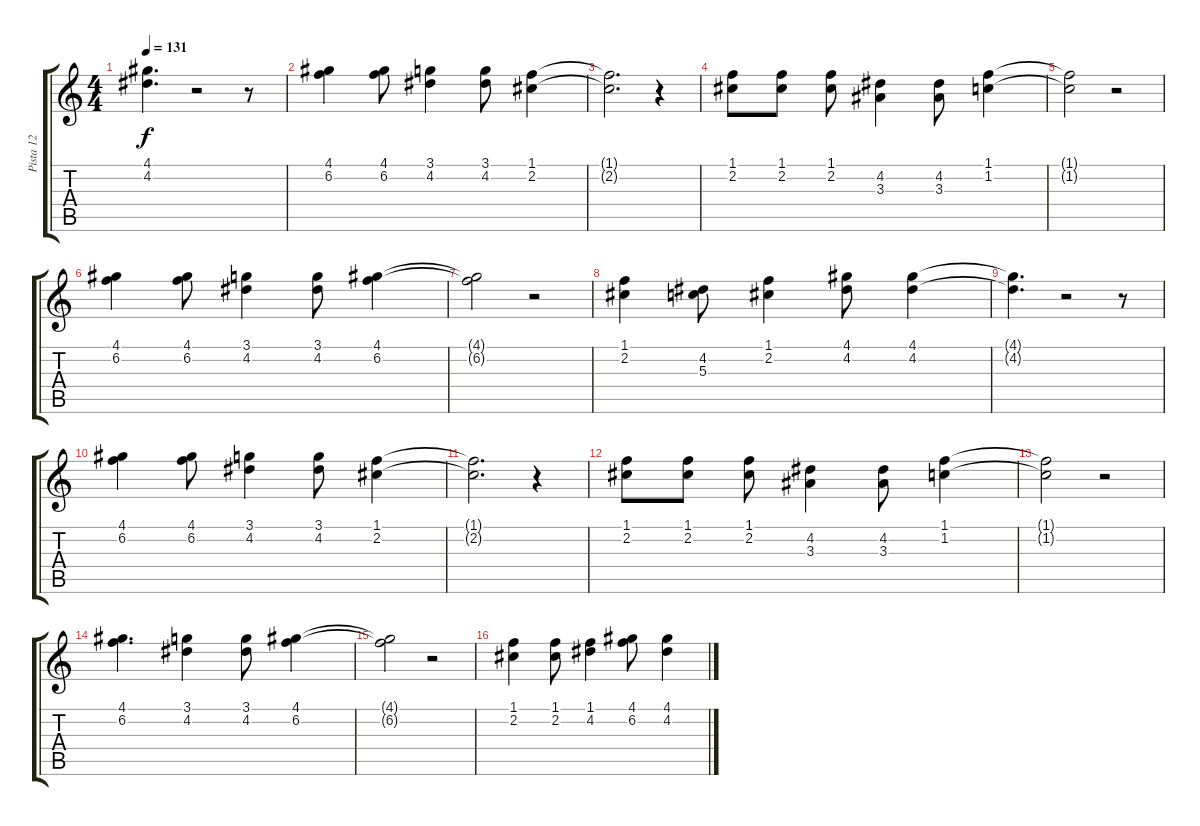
\track ("Pista 12" "Pista 12") {instrument distortionguitar}
\staff {score tabs}
\tuning (E4 B3 G3 D3 A2 E2) {hide}
\ts (4 4)
\tempo 131
\clef g2
\ks c
(4.1{t} 4.2{t}).4{d dy f} r.2 r.8 |
(4.1 6.2).4 (4.1 6.2).8 (3.1 4.2).4 (3.1 4.2).8 (1.1 2.2).4 |
(1.1{t} 2.2{t}).2{d} r.4 |
(1.1 2.2).8 (1.1 2.2).8 (1.1 2.2).8 (4.2 3.3).4 (4.2 3.3).8 (1.1 1.2).4 |
(1.1{t} 1.2{t}).2 r.2 |
(4.1 6.2).4 (4.1 6.2).8 (3.1 4.2).4 (3.1 4.2).8 (4.1 6.2).4 |
(4.1{t} 6.2{t}).2 r.2 |
(1.1 2.2).4 (4.2 5.3).8 (1.1 2.2).4 (4.1 4.2).8 (4.1 4.2).4 |
(4.1{t} 4.2{t}).4{d} r.2 r.8 |
(4.1 6.2).4 (4.1 6.2).8 (3.1 4.2).4 (3.1 4.2).8 (1.1 2.2).4 |
(1.1{t} 2.2{t}).2{d} r.4 |
(1.1 2.2).8 (1.1 2.2).8 (1.1 2.2).8 (4.2 3.3).4 (4.2 3.3).8 (1.1 1.2).4 |
(1.1{t} 1.2{t}).2 r.2 |
(4.1 6.2).4{d} (3.1 4.2).4 (3.1 4.2).8 (4.1 6.2).4 |
(4.1{t} 6.2{t}).2 r.2 |
(1.1 2.2).4 (1.1 2.2).8 (1.1 4.2).4 (4.1 6.2).8 (4.1 4.2).4
